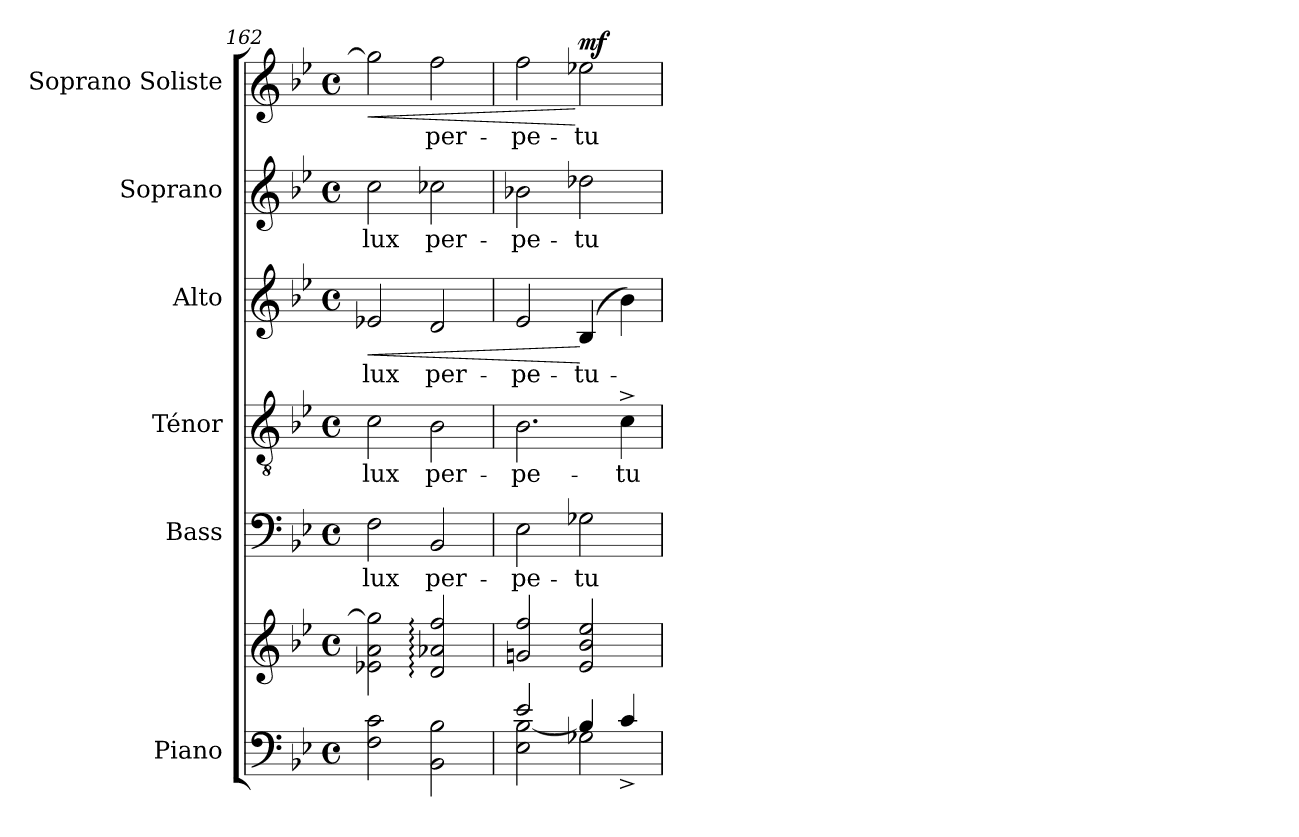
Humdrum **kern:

**kern	**kern	**kern	**text	**kern	**text	**kern	**text	**dynam	**kern	**text	**kern	**text	**dynam
*part6	*part6	*part5	*part5	*part4	*part4	*part3	*part3	*part3	*part2	*part2	*part1	*part1	*part1
*staff7	*staff6	*staff5	*staff5	*staff4	*staff4	*staff3	*staff3	*staff3	*staff2	*staff2	*staff1	*staff1	*staff1
*I"Piano	*	*I"Bass	*	*I"Ténor	*	*I"Alto	*	*	*I"Soprano	*	*I"Soprano Soliste	*	*
*I'Pno.	*	*I'B.	*	*I'T.	*	*I'A.	*	*	*I'S.	*	*	*	*
!!LO:PB:g=z
*clefF4	*clefG2	*clefF4	*	*clefGv2	*	*clefG2	*	*	*clefG2	*	*clefG2	*	*
*	*	*	*	*	*	*	*	*	*ITrd2c3	*	*	*	*
*k[b-e-]	*k[b-e-]	*k[b-e-]	*	*k[b-e-]	*	*k[b-e-]	*	*	*k[f#]	*	*k[b-e-]	*	*
*M4/4	*M4/4	*M4/4	*	*M4/4	*	*M4/4	*	*	*M4/4	*	*M4/4	*	*
*met(c)	*met(c)	*met(c)	*	*met(c)	*	*met(c)	*	*	*met(c)	*	*met(c)	*	*
=162	=162	=162	=162	=162	=162	=162	=162	=162	=162	=162	=162	=162	=162
!	!	!	!	!	!	!	!	!LO:HP:b	!	!	!	!	!LO:HP:b
2F\ 2c\	2e-X\ 2a\ 2gg\]	2F\	lux	2c\	lux	2e-X/	lux	<	2ai\	lux	2gg\]	.	<
2BB-\ 2B-\	2d/: 2a-X/: 2ff/:	2BB-/	per-	2B-\	per-	2d/	per-	.	2a-Xi\	per-	2ff\	per-	.
=163	=163	=163	=163	=163	=163	=163	=163	=163	=163	=163	=163	=163	=163
*^	*	*	*	*	*	*	*	*	*	*	*	*	*
*	*^	*	*	*	*	*	*	*	*	*	*	*	*	*
2e-/	2E-\ [2B-\	2ryy	2gn/ 2ff/	2E-\	-pe-	2.B-\	-pe-	2e-/	-pe-	.	2gni\	-pe-	2ff\	-pe-	.
!	!	!	!	!	!	!	!	!	!	!	!	!	!	!	!LO:DY:n=1:a
2ryy	4B-/]	2G-X\	2e-/ 2b-/ 2ee-/	2G-X\	-tu-	.	.	(4B-/	-tu-	[	2b-Xi\	-tu-	2ee-X\	-tu-	[ mf
.	4c^/	.	.	.	.	4c^\	-tu-	4b-\)	.	.	.	.	.	.	.
*v	*v	*v	*	*	*	*	*	*	*	*	*	*	*	*	*
=	=	=	=	=	=	=	=	=	=	=	=	=	=
*-	*-	*-	*-	*-	*-	*-	*-	*-	*-	*-	*-	*-	*-
